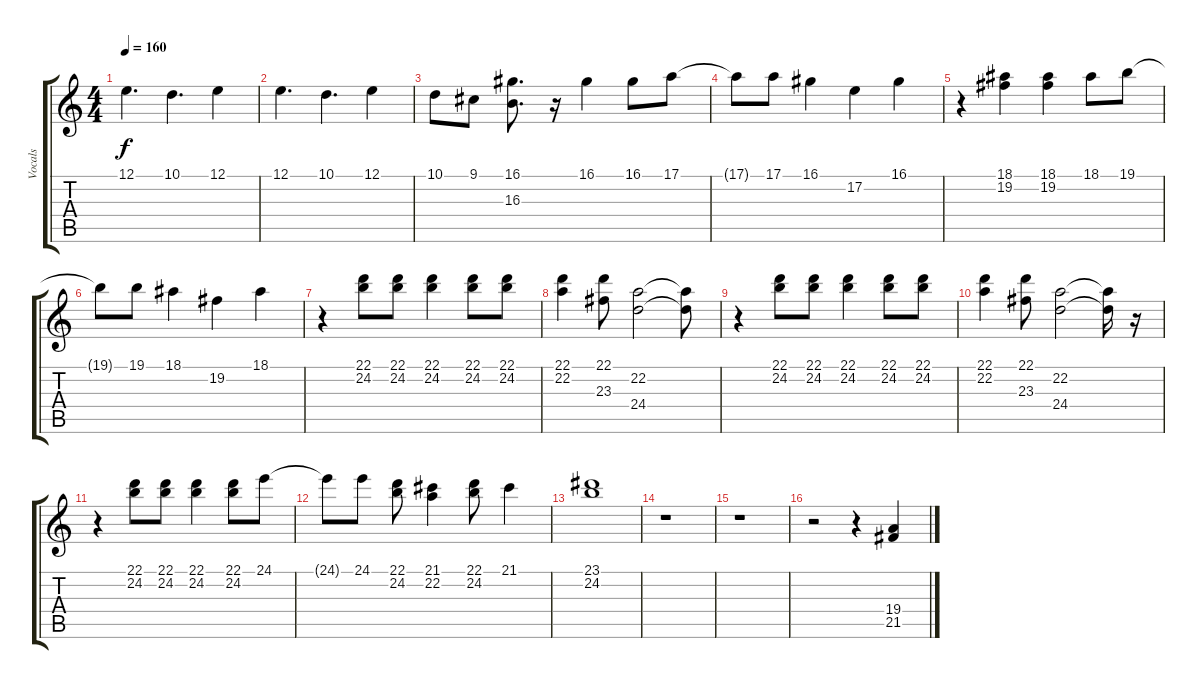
\track ("Vocals" "Vocals") {instrument lead6voice}
\staff {score tabs}
\tuning (E4 B3 G3 D3 A2 E2) {hide}
\ts (4 4)
\tempo 160
\clef g2
\ks c
12.1.4{d dy f} 10.1.4{d} 12.1.4 |
12.1.4{d} 10.1.4{d} 12.1.4 |
10.1.8 9.1.8 (16.1 16.3).8{d} r.16 16.1.4 16.1.8 17.1.8 |
17.1{t}.8 17.1.8 16.1.4 17.2.4 16.1.4 |
r.4 (18.1 19.2).4 (18.1 19.2).4 18.1.8 19.1.8 |
19.1{t}.8 19.1.8 18.1.4 19.2.4 18.1.4 |
r.4 (22.1 24.2).8 (22.1 24.2).8 (22.1 24.2).4 (22.1 24.2).8 (22.1 24.2).8 |
(22.1 22.2).4 (22.1 23.3).8 (22.2 24.4).2 (22.2{t} 24.4{t}).8 |
r.4 (22.1 24.2).8 (22.1 24.2).8 (22.1 24.2).4 (22.1 24.2).8 (22.1 24.2).8 |
(22.1 22.2).4 (22.1 23.3).8 (22.2 24.4).2 (22.2{t} 24.4{t}).16 r.16 |
r.4 (22.1 24.2).8 (22.1 24.2).8 (22.1 24.2).4 (22.1 24.2).8 24.1.8 |
24.1{t}.8 24.1.8 (22.1 24.2).8 (21.1 22.2).4 (22.1 24.2).8 21.1.4 |
(23.1 24.2).1 |
r.1 |
r.1 |
r.2 r.4 (19.4 21.5).4
